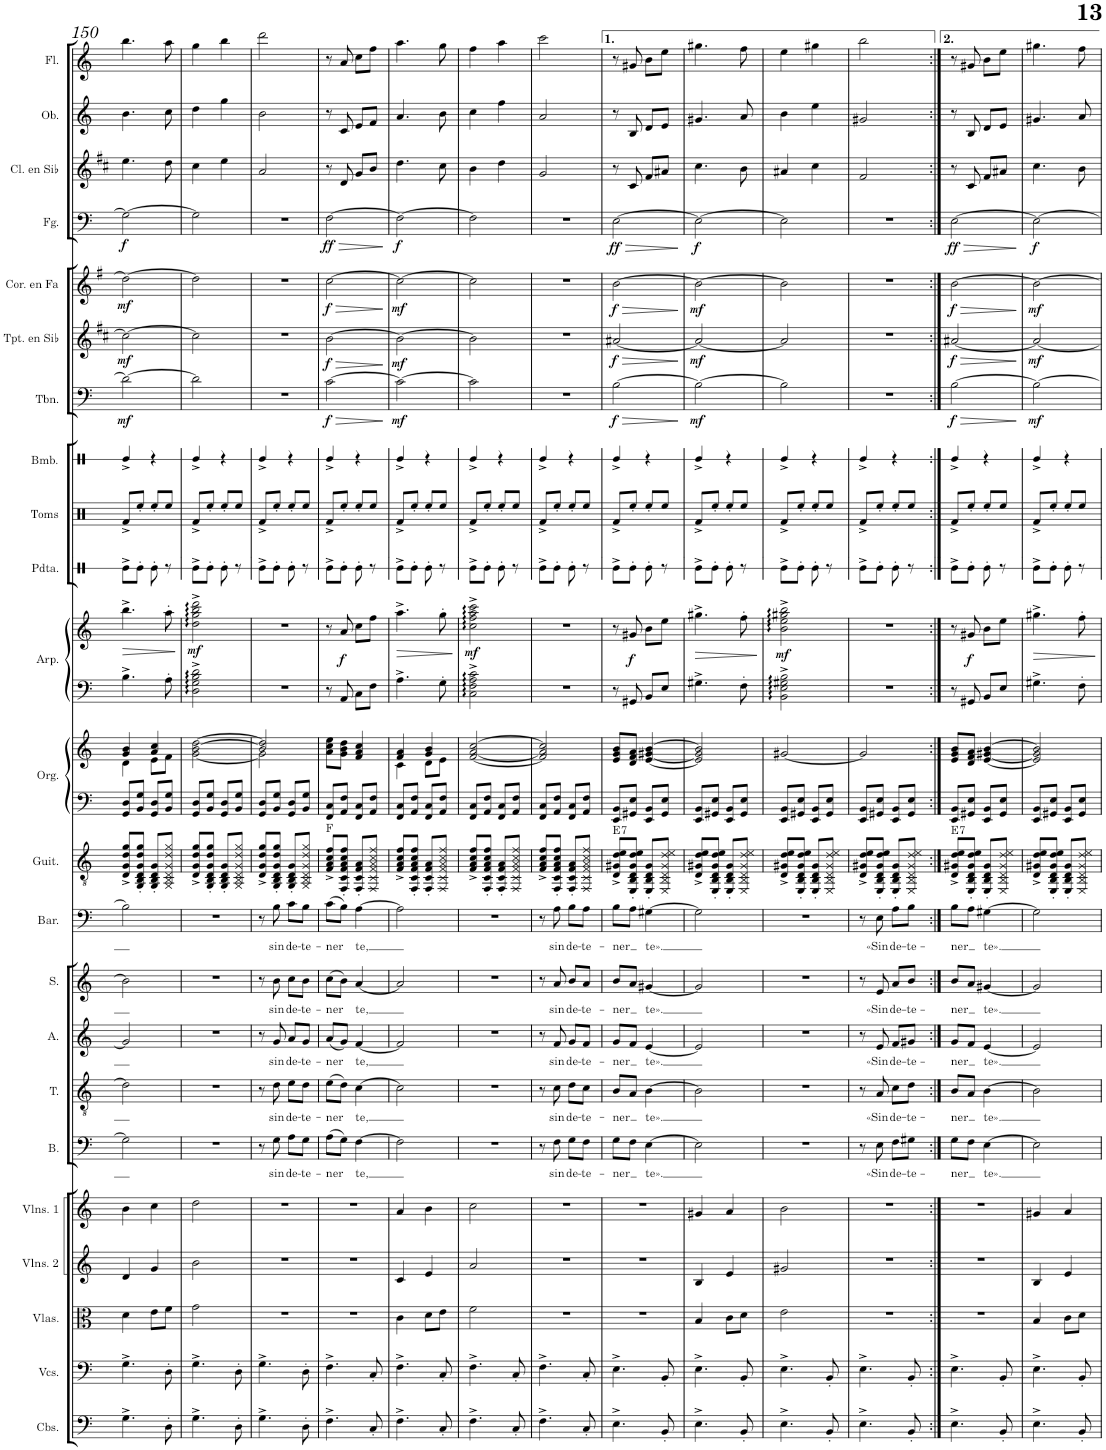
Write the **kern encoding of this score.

**kern	**kern	**kern	**kern	**kern	**kern	**text	**kern	**text	**kern	**text	**kern	**text	**kern	**text	**kern	**harte	**kern	**kern	**kern	**kern	**dynam	**kern	**kern	**kern	**kern	**dynam	**kern	**dynam	**kern	**dynam	**kern	**dynam	**kern	**kern	**kern
*part23	*part22	*part21	*part20	*part19	*part18	*part18	*part17	*part17	*part16	*part16	*part15	*part15	*part14	*part14	*part13	*part13	*part12	*part12	*part11	*part11	*part11	*part10	*part9	*part8	*part7	*part7	*part6	*part6	*part5	*part5	*part4	*part4	*part3	*part2	*part1
*staff25	*staff24	*staff23	*staff22	*staff21	*staff20	*staff20	*staff19	*staff19	*staff18	*staff18	*staff17	*staff17	*staff16	*staff16	*staff15	*	*staff14	*staff13	*staff12	*staff11	*staff11/12	*staff10	*staff9	*staff8	*staff7	*staff7	*staff6	*staff6	*staff5	*staff5	*staff4	*staff4	*staff3	*staff2	*staff1
*I"Contrabajos	*I"Violonchelos	*I"Violas	*I"Violines 2	*I"Violines 1	*I"Bajo	*	*I"Tenor	*	*I"Alto	*	*I"Soprano	*	*I"Barítono	*	*I"Guitarra clásica	*	*I"Órgano	*	*I"Arpa	*	*	*I"Pandereta	*I"Toms	*I"Bombo	*I"Trombón	*	*I"Trompeta en Sib	*	*I"Trompa en Fa	*	*I"Fagot	*	*I"Clarinete en Sib	*I"Oboe	*I"Flauta
*I'Cbs.	*I'Vcs.	*I'Vlas.	*I'Vlns. 2	*I'Vlns. 1	*I'B.	*	*I'T.	*	*I'A.	*	*I'S.	*	*I'Bar.	*	*I'Guit.	*	*	*	*I'Arp.	*	*	*I'Pdta.	*I'Toms	*I'Bmb.	*I'Tbn.	*	*I'Tpt. en Sib	*	*	*	*I'Fg.	*	*I'Cl. en Sib	*I'Ob.	*I'Fl.
!!LO:PB:g=z
*clefF4	*clefF4	*clefC3	*clefG2	*clefG2	*clefF4	*	*clefGv2	*	*clefG2	*	*clefG2	*	*clefF4	*	*clefGv2	*	*clefF4	*clefG2	*clefF4	*clefG2	*	*clefX	*clefX	*clefX	*clefF4	*	*clefG2	*	*clefG2	*	*clefF4	*	*clefG2	*clefG2	*clefG2
*Trd7c12	*	*	*	*	*	*	*	*	*	*	*	*	*	*	*	*	*	*	*	*	*	*	*	*	*	*	*Trd1c2	*	*Trd4c7	*	*	*	*Trd1c2	*	*
*k[]	*k[]	*k[]	*k[]	*k[]	*k[]	*	*k[]	*	*k[]	*	*k[]	*	*k[]	*	*k[]	*	*k[]	*k[]	*k[]	*k[]	*	*k[]	*k[]	*k[]	*k[]	*	*k[f#c#]	*	*k[f#]	*	*k[]	*	*k[f#c#]	*k[]	*k[]
*M2/4	*M2/4	*M2/4	*M2/4	*M2/4	*M2/4	*	*M2/4	*	*M2/4	*	*M2/4	*	*M2/4	*	*M2/4	*	*M2/4	*M2/4	*M2/4	*M2/4	*	*M2/4	*M2/4	*M2/4	*M2/4	*	*M2/4	*	*M2/4	*	*M2/4	*	*M2/4	*M2/4	*M2/4
=150	=150	=150	=150	=150	=150	=150	=150	=150	=150	=150	=150	=150	=150	=150	=150	=150	=150	=150	=150	=150	=150	=150	=150	=150	=150	=150	=150	=150	=150	=150	=150	=150	=150	=150	=150
*	*	*	*	*	*	*	*	*	*	*	*	*	*	*	*	*	*	*^	*	*	*	*	*	*	*	*	*	*	*	*	*	*	*	*	*
!	!	!	!	!	!	!	!	!	!	!	!	!	!	!	!	!	!	!	!	!	!	!LO:HP:b	!	!	!	!	!LO:DY:b	!	!LO:DY:b	!	!LO:DY:b	!	!LO:DY:b	!	!	!
4.G^\	4.G^\	4d\	4d/	4b\	2G\]	.	2d\]	.	2g/]	.	2b\]	.	2B\]	.	8D/^ 8G/^ 8d/^ 8g/^L	.	8GG/ 8D/L	4g/ 4b/	4d\	4.B^\	4.bb^\	>	8Re^\L	8Rf^/L	4Re^/	2d\_	mf	2cc#\_	mf	2dd\_	mf	2G\_	f	4.ee\	4.b\	4.bb\
.	.	.	.	.	.	.	.	.	.	.	.	.	.	.	8GG/' 8BB/' 8D/' 8G/' 8d/' 8g/'J	.	8BB/ 8G/J	.	.	.	.	.	8Re'\J	8Ree'/J	.	.	.	.	.	.	.	.	.	.	.	.
.	.	8e\L	4g/	4cc\	.	.	.	.	.	.	.	.	.	.	8GG/' 8BB/' 8D/' 8G/'L	.	8GG/ 8D/L	4a/ 4cc/	8e\L	.	.	.	8Re'\	8Ree'/L	4r	.	.	.	.	.	.	.	.	.	.	.
8D'\	8D'\	8f\J	.	.	.	.	.	.	.	.	.	.	.	.	8GG/ 8BB/ 8D/ 8G/ 8d/ 8g/J	.	8BB/ 8G/J	.	8f\J	8A'\	8aa'\	.	8r	8Ree/J	.	.	.	.	.	.	.	.	.	8dd\	8cc\	8aa\
*	*	*	*	*	*	*	*	*	*	*	*	*	*	*	*	*	*	*v	*v	*	*	*	*	*	*	*	*	*	*	*	*	*	*	*	*	*
.	.	.	.	.	.	.	.	.	.	.	.	.	.	.	.	.	.	.	.	.	]	.	.	.	.	.	.	.	.	.	.	.	.	.	.
=151	=151	=151	=151	=151	=151	=151	=151	=151	=151	=151	=151	=151	=151	=151	=151	=151	=151	=151	=151	=151	=151	=151	=151	=151	=151	=151	=151	=151	=151	=151	=151	=151	=151	=151	=151
!	!	!	!	!	!	!	!	!	!	!	!	!	!	!	!	!	!	!	!	!	!LO:DY:b	!	!	!	!	!	!	!	!	!	!	!	!	!	!
4.G^\	4.G^\	2g\	2b\	2dd\	2r	.	2r	.	2r	.	2r	.	2r	.	8D/^ 8G/^ 8d/^ 8g/^L	.	8GG/ 8D/L	[2g\ [2b\ [2dd\	2D\^ 2G\^ 2B\^ 2d\^	2dd\^ 2gg\^ 2bb\^ 2ddd\^	mf	8Re^\L	8Rf^/L	4Re^/	2d\]	.	2cc#\]	.	2dd\]	.	2G\]	.	4cc#\	4dd\	4gg\
.	.	.	.	.	.	.	.	.	.	.	.	.	.	.	8GG/' 8BB/' 8D/' 8G/' 8d/' 8g/'J	.	8BB/ 8G/J	.	.	.	.	8Re'\J	8Ree'/J	.	.	.	.	.	.	.	.	.	.	.	.
.	.	.	.	.	.	.	.	.	.	.	.	.	.	.	8GG/' 8BB/' 8D/' 8G/'L	.	8GG/ 8D/L	.	.	.	.	8Re'\	8Ree'/L	4r	.	.	.	.	.	.	.	.	4ee\	4gg\	4bb\
8D'\	8D'\	.	.	.	.	.	.	.	.	.	.	.	.	.	8GG/ 8BB/ 8D/ 8G/ 8d/ 8g/J	.	8BB/ 8G/J	.	.	.	.	8r	8Ree/J	.	.	.	.	.	.	.	.	.	.	.	.
=152	=152	=152	=152	=152	=152	=152	=152	=152	=152	=152	=152	=152	=152	=152	=152	=152	=152	=152	=152	=152	=152	=152	=152	=152	=152	=152	=152	=152	=152	=152	=152	=152	=152	=152	=152
*	*	*	*	*	*	*	*	*	*	*	*	*	*	*	*	*	*	*^	*	*	*	*	*	*	*	*	*	*	*	*	*	*	*	*	*
4.G^\	4.G^\	2r	2r	2r	8r	.	8r	.	8r	.	8r	.	8r	.	8D/^ 8G/^ 8d/^ 8g/^L	.	8GG/ 8D/L	2b/] 2dd/]	2g\]	2r	2r	.	8Re^\L	8Rf^/L	4Re^/	2r	.	2r	.	2r	.	2r	.	2a/	2b\	2ddd\
!	!	!	!	!	!	!LO:LY:b	!	!LO:LY:b	!	!LO:LY:b	!	!LO:LY:b	!	!LO:LY:b	!	!	!	!	!	!	!	!	!	!	!	!	!	!	!	!	!	!	!	!	!	!
.	.	.	.	.	8G\	sin	8d\	sin	8g/	sin	8b\	sin	8B\	sin	8GG/' 8BB/' 8D/' 8G/' 8d/' 8g/'J	.	8BB/ 8G/J	.	.	.	.	.	8Re'\J	8Ree'/J	.	.	.	.	.	.	.	.	.	.	.	.
!	!	!	!	!	!	!LO:LY:b	!	!LO:LY:b	!	!LO:LY:b	!	!LO:LY:b	!	!LO:LY:b	!	!	!	!	!	!	!	!	!	!	!	!	!	!	!	!	!	!	!	!	!	!
.	.	.	.	.	8A\L	de-	8e\L	de-	8a/L	de-	8cc\L	de-	8c\L	de-	8GG/' 8BB/' 8D/' 8G/'L	.	8GG/ 8D/L	.	.	.	.	.	8Re'\	8Ree'/L	4r	.	.	.	.	.	.	.	.	.	.	.
!	!	!	!	!	!	!LO:LY:b	!	!LO:LY:b	!	!LO:LY:b	!	!LO:LY:b	!	!LO:LY:b	!	!	!	!	!	!	!	!	!	!	!	!	!	!	!	!	!	!	!	!	!	!
8D'\	8D'\	.	.	.	8G\J	-te-	8d\J	-te-	8g/J	-te-	8b\J	-te-	8B\J	-te-	8GG/ 8BB/ 8D/ 8G/ 8d/ 8g/J	.	8BB/ 8G/J	.	.	.	.	.	8r	8Ree/J	.	.	.	.	.	.	.	.	.	.	.	.
*	*	*	*	*	*	*	*	*	*	*	*	*	*	*	*	*	*	*v	*v	*	*	*	*	*	*	*	*	*	*	*	*	*	*	*	*	*
=153	=153	=153	=153	=153	=153	=153	=153	=153	=153	=153	=153	=153	=153	=153	=153	=153	=153	=153	=153	=153	=153	=153	=153	=153	=153	=153	=153	=153	=153	=153	=153	=153	=153	=153	=153
!	!	!	!	!	!	!LO:LY:b	!	!LO:LY:b	!	!LO:LY:b	!	!LO:LY:b	!	!LO:LY:b	!	!	!	!	!	!	!	!	!	!	!	!LO:HP:b	!	!LO:HP:b	!	!LO:HP:b	!	!LO:HP:b	!	!	!
!	!	!	!	!	!	!	!	!	!	!	!	!	!	!	!	!	!	!	!	!	!	!	!	!	!	!LO:DY:n=1:b	!	!LO:DY:n=1:b	!	!LO:DY:n=1:b	!	!LO:DY:n=1:b	!	!	!
4.F^\	4.F^\	2r	2r	2r	(8A\L	-ner	(8e\L	-ner	(8a/L	-ner	(8cc\L	-ner	(8c\L	-ner	8F/^ 8A/^ 8c/^ 8f/^L	F:maj	8FF/ 8C/L	8a\ 8cc\ 8ee\L	8r	8r	.	8Re^\L	8Rf^/L	4Re^/	[2c\	> f	[2b\	> f	[2cc\	> f	[2F\	> ff	8r	8r	8r
!	!	!	!	!	!	!	!	!	!	!	!	!	!	!	!	!	!	!	!	!	!LO:DY:b	!	!	!	!	!	!	!	!	!	!	!	!	!	!
.	.	.	.	.	8G\J)	.	8d\J)	.	8g/J)	.	8b\J)	.	8B\J)	.	8FF/' 8C/' 8F/' 8A/' 8c/' 8f/'J	.	8AA/ 8F/J	8g\ 8b\ 8dd\J	8AA/	8a/	f	8Re'\J	8Ree'/J	.	.	.	.	.	.	.	.	.	8d/	8c/	8a/
!	!	!	!	!	!	!LO:LY:b	!	!LO:LY:b	!	!LO:LY:b	!	!LO:LY:b	!	!LO:LY:b	!	!	!	!	!	!	!	!	!	!	!	!	!	!	!	!	!	!	!	!	!
.	.	.	.	.	[4F\	te,	[4c\	te,	[4f/	te,	[4a/	te,	[4A\	te,	8FF/' 8C/' 8F/' 8A/'L	.	8FF/ 8C/L	4f/ 4a/ 4cc/	8C\L	8cc\L	.	8Re'\	8Ree'/L	4r	.	.	.	.	.	.	.	.	8g/L	8e/L	8cc\L
8C'/	8C'/	.	.	.	.	.	.	.	.	.	.	.	.	.	8FF/ 8C/ 8F/ 8A/ 8c/ 8f/J	.	8AA/ 8F/J	.	8F\J	8ff\J	.	8r	8Ree/J	.	.	.	.	.	.	.	.	.	8b/J	8f/J	8ff\J
.	.	.	.	.	.	.	.	.	.	.	.	.	.	.	.	.	.	.	.	.	.	.	.	.	.	]	.	]	.	]	.	]	.	.	.
=154	=154	=154	=154	=154	=154	=154	=154	=154	=154	=154	=154	=154	=154	=154	=154	=154	=154	=154	=154	=154	=154	=154	=154	=154	=154	=154	=154	=154	=154	=154	=154	=154	=154	=154	=154
*	*	*	*	*	*	*	*	*	*	*	*	*	*	*	*	*	*	*^	*	*	*	*	*	*	*	*	*	*	*	*	*	*	*	*	*
!	!	!	!	!	!	!	!	!	!	!	!	!	!	!	!	!	!	!	!	!	!	!LO:HP:b	!	!	!	!	!LO:DY:b	!	!LO:DY:b	!	!LO:DY:b	!	!LO:DY:b	!	!	!
4.F^\	4.F^\	4c\	4c/	4a/	2F\]	.	2c\]	.	2f/]	.	2a/]	.	2A\]	.	8F/^ 8A/^ 8c/^ 8f/^L	.	8FF/ 8C/L	4f/ 4a/	4c\	4.A^\	4.aa^\	>	8Re^\L	8Rf^/L	4Re^/	2c\_	mf	2b\_	mf	2cc\_	mf	2F\_	f	4.dd\	4.a/	4.aa\
.	.	.	.	.	.	.	.	.	.	.	.	.	.	.	8FF/' 8C/' 8F/' 8A/' 8c/' 8f/'J	.	8AA/ 8F/J	.	.	.	.	.	8Re'\J	8Ree'/J	.	.	.	.	.	.	.	.	.	.	.	.
.	.	8d\L	4e/	4b\	.	.	.	.	.	.	.	.	.	.	8FF/' 8C/' 8F/' 8A/'L	.	8FF/ 8C/L	4g/ 4b/	8d\L	.	.	.	8Re'\	8Ree'/L	4r	.	.	.	.	.	.	.	.	.	.	.
8C'/	8C'/	8e\J	.	.	.	.	.	.	.	.	.	.	.	.	8FF/ 8C/ 8F/ 8A/ 8c/ 8f/J	.	8AA/ 8F/J	.	8e\J	8G'\	8gg'\	.	8r	8Ree/J	.	.	.	.	.	.	.	.	.	8cc#\	8b\	8gg\
*	*	*	*	*	*	*	*	*	*	*	*	*	*	*	*	*	*	*v	*v	*	*	*	*	*	*	*	*	*	*	*	*	*	*	*	*	*
.	.	.	.	.	.	.	.	.	.	.	.	.	.	.	.	.	.	.	.	.	]	.	.	.	.	.	.	.	.	.	.	.	.	.	.
=155	=155	=155	=155	=155	=155	=155	=155	=155	=155	=155	=155	=155	=155	=155	=155	=155	=155	=155	=155	=155	=155	=155	=155	=155	=155	=155	=155	=155	=155	=155	=155	=155	=155	=155	=155
!	!	!	!	!	!	!	!	!	!	!	!	!	!	!	!	!	!	!	!	!	!LO:DY:b	!	!	!	!	!	!	!	!	!	!	!	!	!	!
4.F^\	4.F^\	2f\	2a/	2cc\	2r	.	2r	.	2r	.	2r	.	2r	.	8F/^ 8A/^ 8c/^ 8f/^L	.	8FF/ 8C/L	[2f/ [2a/ [2cc/	2C\^ 2F\^ 2A\^ 2c\^	2cc\^ 2ff\^ 2aa\^ 2ccc\^	mf	8Re^\L	8Rf^/L	4Re^/	2c\]	.	2b\]	.	2cc\]	.	2F\]	.	4b\	4cc\	4ff\
.	.	.	.	.	.	.	.	.	.	.	.	.	.	.	8FF/' 8C/' 8F/' 8A/' 8c/' 8f/'J	.	8AA/ 8F/J	.	.	.	.	8Re'\J	8Ree'/J	.	.	.	.	.	.	.	.	.	.	.	.
.	.	.	.	.	.	.	.	.	.	.	.	.	.	.	8FF/' 8C/' 8F/' 8A/'L	.	8FF/ 8C/L	.	.	.	.	8Re'\	8Ree'/L	4r	.	.	.	.	.	.	.	.	4dd\	4ff\	4aa\
8C'/	8C'/	.	.	.	.	.	.	.	.	.	.	.	.	.	8FF/ 8C/ 8F/ 8A/ 8c/ 8f/J	.	8AA/ 8F/J	.	.	.	.	8r	8Ree/J	.	.	.	.	.	.	.	.	.	.	.	.
=156	=156	=156	=156	=156	=156	=156	=156	=156	=156	=156	=156	=156	=156	=156	=156	=156	=156	=156	=156	=156	=156	=156	=156	=156	=156	=156	=156	=156	=156	=156	=156	=156	=156	=156	=156
4.F^\	4.F^\	2r	2r	2r	8r	.	8r	.	8r	.	8r	.	8r	.	8F/^ 8A/^ 8c/^ 8f/^L	.	8FF/ 8C/L	2f/] 2a/] 2cc/]	2r	2r	.	8Re^\L	8Rf^/L	4Re^/	2r	.	2r	.	2r	.	2r	.	2g/	2a/	2ccc\
!	!	!	!	!	!	!LO:LY:b	!	!LO:LY:b	!	!LO:LY:b	!	!LO:LY:b	!	!LO:LY:b	!	!	!	!	!	!	!	!	!	!	!	!	!	!	!	!	!	!	!	!	!
.	.	.	.	.	8F\	sin	8c\	sin	8f/	sin	8a/	sin	8A\	sin	8FF/' 8C/' 8F/' 8A/' 8c/' 8f/'J	.	8AA/ 8F/J	.	.	.	.	8Re'\J	8Ree'/J	.	.	.	.	.	.	.	.	.	.	.	.
!	!	!	!	!	!	!LO:LY:b	!	!LO:LY:b	!	!LO:LY:b	!	!LO:LY:b	!	!LO:LY:b	!	!	!	!	!	!	!	!	!	!	!	!	!	!	!	!	!	!	!	!	!
.	.	.	.	.	8G\L	de-	8d\L	de-	8g/L	de-	8b/L	de-	8B\L	de-	8FF/' 8C/' 8F/' 8A/'L	.	8FF/ 8C/L	.	.	.	.	8Re'\	8Ree'/L	4r	.	.	.	.	.	.	.	.	.	.	.
!	!	!	!	!	!	!LO:LY:b	!	!LO:LY:b	!	!LO:LY:b	!	!LO:LY:b	!	!LO:LY:b	!	!	!	!	!	!	!	!	!	!	!	!	!	!	!	!	!	!	!	!	!
8C'/	8C'/	.	.	.	8F\J	-te-	8c\J	-te-	8f/J	-te-	8a/J	-te-	8A\J	-te-	8FF/ 8C/ 8F/ 8A/ 8c/ 8f/J	.	8AA/ 8F/J	.	.	.	.	8r	8Ree/J	.	.	.	.	.	.	.	.	.	.	.	.
=157	=157	=157	=157	=157	=157	=157	=157	=157	=157	=157	=157	=157	=157	=157	=157	=157	=157	=157	=157	=157	=157	=157	=157	=157	=157	=157	=157	=157	=157	=157	=157	=157	=157	=157	=157
!	!	!	!	!	!	!LO:LY:b	!	!LO:LY:b	!	!LO:LY:b	!	!LO:LY:b	!	!LO:LY:b	!	!	!	!	!	!	!	!	!	!	!	!LO:HP:b	!	!LO:HP:b	!	!LO:HP:b	!	!LO:HP:b	!	!	!
!	!	!	!	!	!	!	!	!	!	!	!	!	!	!	!	!LO:H:kt=7	!	!	!	!	!	!	!	!	!	!LO:DY:n=1:b	!	!LO:DY:n=1:b	!	!LO:DY:n=1:b	!	!LO:DY:n=1:b	!	!	!
4.E^\	4.E^\	2r	2r	2r	8G\L	-ner	8B/L	-ner	8g/L	-ner	8b/L	-ner	8B\L	-ner	8D/^ 8G#X/^ 8d/^ 8e/^L	E:7	8EE/ 8BB/L	8e/ 8g/ 8b/L	8r	8r	.	8Re^\L	8Rf^/L	4Re^/	[2B\	> f	[2a#X/	> f	[2b\	> f	[2E\	> ff	8r	8r	8r
!	!	!	!	!	!	!	!	!	!	!	!	!	!	!	!	!	!	!	!	!	!LO:DY:b	!	!	!	!	!	!	!	!	!	!	!	!	!	!
.	.	.	.	.	8F\J	.	8A/J	.	8f/J	.	8a/J	.	8A\J	.	8EE/' 8BB/' 8D/' 8G#/' 8d/' 8e/'J	.	8GG#X/ 8E/J	8d/ 8f/ 8a/J	8GG#X/	8g#X/	f	8Re'\J	8Ree'/J	.	.	.	.	.	.	.	.	.	8c#/	8B/	8g#X/
!	!	!	!	!	!	!LO:LY:b	!	!LO:LY:b	!	!LO:LY:b	!	!LO:LY:b	!	!LO:LY:b	!	!	!	!	!	!	!	!	!	!	!	!	!	!	!	!	!	!	!	!	!
.	.	.	.	.	[4E\	te».	[4B\	te».	[4e/	te».	[4g#X/	te».	[4G#X\	te».	8EE/' 8BB/' 8D/' 8G#/'L	.	8EE/ 8BB/L	[4e/ [4g#X/ [4b/	8BB/L	8b\L	.	8Re'\	8Ree'/L	4r	.	.	.	.	.	.	.	.	8f#/L	8d/L	8b\L
8BB'/	8BB'/	.	.	.	.	.	.	.	.	.	.	.	.	.	8EE/ 8BB/ 8D/ 8G#/ 8d/ 8e/J	.	8GG#/ 8E/J	.	8E/J	8ee\J	.	8r	8Ree/J	.	.	.	.	.	.	.	.	.	8a#X/J	8e/J	8ee\J
.	.	.	.	.	.	.	.	.	.	.	.	.	.	.	.	.	.	.	.	.	.	.	.	.	.	]	.	]	.	]	.	]	.	.	.
=158	=158	=158	=158	=158	=158	=158	=158	=158	=158	=158	=158	=158	=158	=158	=158	=158	=158	=158	=158	=158	=158	=158	=158	=158	=158	=158	=158	=158	=158	=158	=158	=158	=158	=158	=158
!	!	!	!	!	!	!	!	!	!	!	!	!	!	!	!	!	!	!	!	!	!LO:HP:b	!	!	!	!	!LO:DY:b	!	!LO:DY:b	!	!LO:DY:b	!	!LO:DY:b	!	!	!
4.E^\	4.E^\	4B/	4B/	4g#X/	2E\]	.	2B\]	.	2e/]	.	2g#/]	.	2G#\]	.	8D/^ 8G#X/^ 8d/^ 8e/^L	.	8EE/ 8BB/L	2e/] 2g#/] 2b/]	4.G#X^\	4.gg#X^\	>	8Re^\L	8Rf^/L	4Re^/	2B\_	mf	2a#/_	mf	2b\_	mf	2E\_	f	4.cc#\	4.g#X/	4.gg#X\
.	.	.	.	.	.	.	.	.	.	.	.	.	.	.	8EE/' 8BB/' 8D/' 8G#/' 8d/' 8e/'J	.	8GG#X/ 8E/J	.	.	.	.	8Re'\J	8Ree'/J	.	.	.	.	.	.	.	.	.	.	.	.
.	.	8c\L	4e/	4a/	.	.	.	.	.	.	.	.	.	.	8EE/' 8BB/' 8D/' 8G#/'L	.	8EE/ 8BB/L	.	.	.	.	8Re'\	8Ree'/L	4r	.	.	.	.	.	.	.	.	.	.	.
8BB'/	8BB'/	8d\J	.	.	.	.	.	.	.	.	.	.	.	.	8EE/ 8BB/ 8D/ 8G#/ 8d/ 8e/J	.	8GG#/ 8E/J	.	8F'\	8ff'\	.	8r	8Ree/J	.	.	.	.	.	.	.	.	.	8b\	8a/	8ff\
.	.	.	.	.	.	.	.	.	.	.	.	.	.	.	.	.	.	.	.	.	]	.	.	.	.	.	.	.	.	.	.	.	.	.	.
=159	=159	=159	=159	=159	=159	=159	=159	=159	=159	=159	=159	=159	=159	=159	=159	=159	=159	=159	=159	=159	=159	=159	=159	=159	=159	=159	=159	=159	=159	=159	=159	=159	=159	=159	=159
!	!	!	!	!	!	!	!	!	!	!	!	!	!	!	!	!	!	!	!	!	!LO:DY:b	!	!	!	!	!	!	!	!	!	!	!	!	!	!
4.E^\	4.E^\	2e\	2g#X/	2b\	2r	.	2r	.	2r	.	2r	.	2r	.	8D/^ 8G#X/^ 8d/^ 8e/^L	.	8EE/ 8BB/L	[2g#X/	2BB\^ 2E\^ 2G#X\^ 2B\^	2b\^ 2ee\^ 2gg#X\^ 2bb\^	mf	8Re^\L	8Rf^/L	4Re^/	2B\]	.	2a#/]	.	2b\]	.	2E\]	.	4a#X/	4b\	4ee\
.	.	.	.	.	.	.	.	.	.	.	.	.	.	.	8EE/' 8BB/' 8D/' 8G#/' 8d/' 8e/'J	.	8GG#X/ 8E/J	.	.	.	.	8Re'\J	8Ree'/J	.	.	.	.	.	.	.	.	.	.	.	.
.	.	.	.	.	.	.	.	.	.	.	.	.	.	.	8EE/' 8BB/' 8D/' 8G#/'L	.	8EE/ 8BB/L	.	.	.	.	8Re'\	8Ree'/L	4r	.	.	.	.	.	.	.	.	4cc#\	4ee\	4gg#X\
8BB'/	8BB'/	.	.	.	.	.	.	.	.	.	.	.	.	.	8EE/ 8BB/ 8D/ 8G#/ 8d/ 8e/J	.	8GG#/ 8E/J	.	.	.	.	8r	8Ree/J	.	.	.	.	.	.	.	.	.	.	.	.
=160	=160	=160	=160	=160	=160	=160	=160	=160	=160	=160	=160	=160	=160	=160	=160	=160	=160	=160	=160	=160	=160	=160	=160	=160	=160	=160	=160	=160	=160	=160	=160	=160	=160	=160	=160
4.E^\	4.E^\	2r	2r	2r	8r	.	8r	.	8r	.	8r	.	8r	.	8D/^ 8G#X/^ 8d/^ 8e/^L	.	8EE/ 8BB/L	2g#/]	2r	2r	.	8Re^\L	8Rf^/L	4Re^/	2r	.	2r	.	2r	.	2r	.	2f#/	2g#X/	2bb\
!	!	!	!	!	!	!LO:LY:b	!	!LO:LY:b	!	!LO:LY:b	!	!LO:LY:b	!	!LO:LY:b	!	!	!	!	!	!	!	!	!	!	!	!	!	!	!	!	!	!	!	!	!
.	.	.	.	.	8E\	«Sin	8A/	«Sin	8e/	«Sin	8e/	«Sin	8E\	«Sin	8EE/' 8BB/' 8D/' 8G#/' 8d/' 8e/'J	.	8GG#X/ 8E/J	.	.	.	.	8Re'\J	8Ree'/J	.	.	.	.	.	.	.	.	.	.	.	.
!	!	!	!	!	!	!LO:LY:b	!	!LO:LY:b	!	!LO:LY:b	!	!LO:LY:b	!	!LO:LY:b	!	!	!	!	!	!	!	!	!	!	!	!	!	!	!	!	!	!	!	!	!
.	.	.	.	.	8F\L	de-	8c\L	de-	8f/L	de-	8a/L	de-	8A\L	de-	8EE/' 8BB/' 8D/' 8G#/'L	.	8EE/ 8BB/L	.	.	.	.	8Re'\	8Ree'/L	4r	.	.	.	.	.	.	.	.	.	.	.
!	!	!	!	!	!	!LO:LY:b	!	!LO:LY:b	!	!LO:LY:b	!	!LO:LY:b	!	!LO:LY:b	!	!	!	!	!	!	!	!	!	!	!	!	!	!	!	!	!	!	!	!	!
8BB'/	8BB'/	.	.	.	8G#X\J	-te-	8d\J	-te-	8g#X/J	-te-	8b/J	-te-	8B\J	-te-	8EE/ 8BB/ 8D/ 8G#/ 8d/ 8e/J	.	8GG#/ 8E/J	.	.	.	.	8r	8Ree/J	.	.	.	.	.	.	.	.	.	.	.	.
=161:|!	=161:|!	=161:|!	=161:|!	=161:|!	=161:|!	=161:|!	=161:|!	=161:|!	=161:|!	=161:|!	=161:|!	=161:|!	=161:|!	=161:|!	=161:|!	=161:|!	=161:|!	=161:|!	=161:|!	=161:|!	=161:|!	=161:|!	=161:|!	=161:|!	=161:|!	=161:|!	=161:|!	=161:|!	=161:|!	=161:|!	=161:|!	=161:|!	=161:|!	=161:|!	=161:|!
!	!	!	!	!	!	!LO:LY:b	!	!LO:LY:b	!	!LO:LY:b	!	!LO:LY:b	!	!LO:LY:b	!	!	!	!	!	!	!	!	!	!	!	!LO:HP:b	!	!LO:HP:b	!	!LO:HP:b	!	!LO:HP:b	!	!	!
!	!	!	!	!	!	!	!	!	!	!	!	!	!	!	!	!LO:H:kt=7	!	!	!	!	!	!	!	!	!	!LO:DY:n=1:b	!	!LO:DY:n=1:b	!	!LO:DY:n=1:b	!	!LO:DY:n=1:b	!	!	!
4.E^\	4.E^\	2r	2r	2r	8G\L	-ner	8B/L	-ner	8g/L	-ner	8b/L	-ner	8B\L	-ner	8D/^ 8G#X/^ 8d/^ 8e/^L	E:7	8EE/ 8BB/L	8e/ 8g/ 8b/L	8r	8r	.	8Re^\L	8Rf^/L	4Re^/	[2B\	> f	[2a#X/	> f	[2b\	> f	[2E\	> ff	8r	8r	8r
!	!	!	!	!	!	!	!	!	!	!	!	!	!	!	!	!	!	!	!	!	!LO:DY:b	!	!	!	!	!	!	!	!	!	!	!	!	!	!
.	.	.	.	.	8F\J	.	8A/J	.	8f/J	.	8a/J	.	8A\J	.	8EE/' 8BB/' 8D/' 8G#/' 8d/' 8e/'J	.	8GG#X/ 8E/J	8d/ 8f/ 8a/J	8GG#X/	8g#X/	f	8Re'\J	8Ree'/J	.	.	.	.	.	.	.	.	.	8c#/	8B/	8g#X/
!	!	!	!	!	!	!LO:LY:b	!	!LO:LY:b	!	!LO:LY:b	!	!LO:LY:b	!	!LO:LY:b	!	!	!	!	!	!	!	!	!	!	!	!	!	!	!	!	!	!	!	!	!
.	.	.	.	.	[4E\	te».	[4B\	te».	[4e/	te».	[4g#X/	te».	[4G#X\	te».	8EE/' 8BB/' 8D/' 8G#/'L	.	8EE/ 8BB/L	[4e/ [4g#X/ [4b/	8BB/L	8b\L	.	8Re'\	8Ree'/L	4r	.	.	.	.	.	.	.	.	8f#/L	8d/L	8b\L
8BB'/	8BB'/	.	.	.	.	.	.	.	.	.	.	.	.	.	8EE/ 8BB/ 8D/ 8G#/ 8d/ 8e/J	.	8GG#/ 8E/J	.	8E/J	8ee\J	.	8r	8Ree/J	.	.	.	.	.	.	.	.	.	8a#X/J	8e/J	8ee\J
.	.	.	.	.	.	.	.	.	.	.	.	.	.	.	.	.	.	.	.	.	.	.	.	.	.	]	.	]	.	]	.	]	.	.	.
=162	=162	=162	=162	=162	=162	=162	=162	=162	=162	=162	=162	=162	=162	=162	=162	=162	=162	=162	=162	=162	=162	=162	=162	=162	=162	=162	=162	=162	=162	=162	=162	=162	=162	=162	=162
!	!	!	!	!	!	!	!	!	!	!	!	!	!	!	!	!	!	!	!	!	!LO:HP:b	!	!	!	!	!LO:DY:b	!	!LO:DY:b	!	!LO:DY:b	!	!LO:DY:b	!	!	!
4.E^\	4.E^\	4B/	4B/	4g#X/	2E\]	.	2B\]	.	2e/]	.	2g#/]	.	2G#\]	.	8D/^ 8G#X/^ 8d/^ 8e/^L	.	8EE/ 8BB/L	2e/] 2g#/] 2b/]	4.G#X^\	4.gg#X^\	>	8Re^\L	8Rf^/L	4Re^/	2B\_	mf	2a#/_	mf	2b\_	mf	2E\_	f	4.cc#\	4.g#X/	4.gg#X\
.	.	.	.	.	.	.	.	.	.	.	.	.	.	.	8EE/' 8BB/' 8D/' 8G#/' 8d/' 8e/'J	.	8GG#X/ 8E/J	.	.	.	.	8Re'\J	8Ree'/J	.	.	.	.	.	.	.	.	.	.	.	.
.	.	8c\L	4e/	4a/	.	.	.	.	.	.	.	.	.	.	8EE/' 8BB/' 8D/' 8G#/'L	.	8EE/ 8BB/L	.	.	.	.	8Re'\	8Ree'/L	4r	.	.	.	.	.	.	.	.	.	.	.
8BB'/	8BB'/	8d\J	.	.	.	.	.	.	.	.	.	.	.	.	8EE/ 8BB/ 8D/ 8G#/ 8d/ 8e/J	.	8GG#/ 8E/J	.	8F'\	8ff'\	.	8r	8Ree/J	.	.	.	.	.	.	.	.	.	8b\	8a/	8ff\
.	.	.	.	.	.	.	.	.	.	.	.	.	.	.	.	.	.	.	.	.	]	.	.	.	.	.	.	.	.	.	.	.	.	.	.
=	=	=	=	=	=	=	=	=	=	=	=	=	=	=	=	=	=	=	=	=	=	=	=	=	=	=	=	=	=	=	=	=	=	=	=
*-	*-	*-	*-	*-	*-	*-	*-	*-	*-	*-	*-	*-	*-	*-	*-	*-	*-	*-	*-	*-	*-	*-	*-	*-	*-	*-	*-	*-	*-	*-	*-	*-	*-	*-	*-
